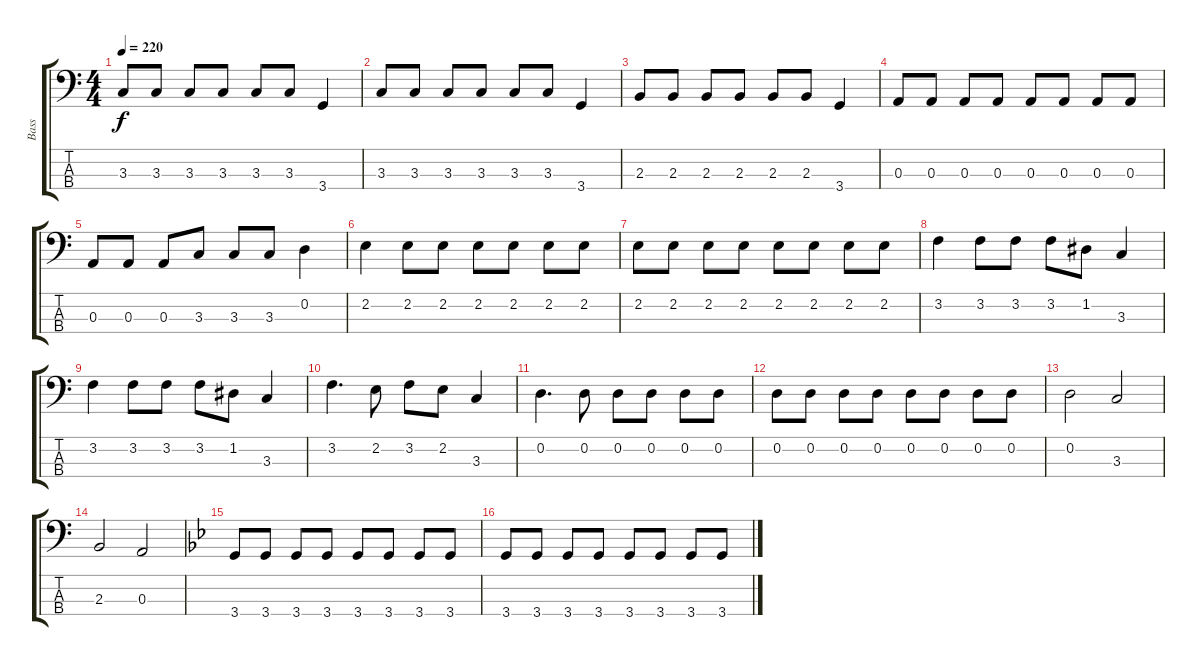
\track ("Bass" "Bass") {instrument electricbassfinger}
\staff {score tabs}
\tuning (G2 D2 A1 E1) {hide}
\ts (4 4)
\tempo 220
\clef f4
\ks aminor
3.3.8{dy f} 3.3.8 3.3.8 3.3.8 3.3.8 3.3.8 3.4.4 |
3.3.8 3.3.8 3.3.8 3.3.8 3.3.8 3.3.8 3.4.4 |
2.3.8 2.3.8 2.3.8 2.3.8 2.3.8 2.3.8 3.4.4 |
0.3.8 0.3.8 0.3.8 0.3.8 0.3.8 0.3.8 0.3.8 0.3.8 |
0.3.8 0.3.8 0.3.8 3.3.8 3.3.8 3.3.8 0.2.4 |
2.2.4 2.2.8 2.2.8 2.2.8 2.2.8 2.2.8 2.2.8 |
2.2.8 2.2.8 2.2.8 2.2.8 2.2.8 2.2.8 2.2.8 2.2.8 |
3.2.4 3.2.8 3.2.8 3.2.8 1.2.8 3.3.4 |
3.2.4 3.2.8 3.2.8 3.2.8 1.2.8 3.3.4 |
3.2.4{d} 2.2.8 3.2.8 2.2.8 3.3.4 |
0.2.4{d} 0.2.8 0.2.8 0.2.8 0.2.8 0.2.8 |
0.2.8 0.2.8 0.2.8 0.2.8 0.2.8 0.2.8 0.2.8 0.2.8 |
0.2.2 3.3.2 |
2.3.2 0.3.2 |
\ks gminor
3.4.8 3.4.8 3.4.8 3.4.8 3.4.8 3.4.8 3.4.8 3.4.8 |
3.4.8 3.4.8 3.4.8 3.4.8 3.4.8 3.4.8 3.4.8 3.4.8
